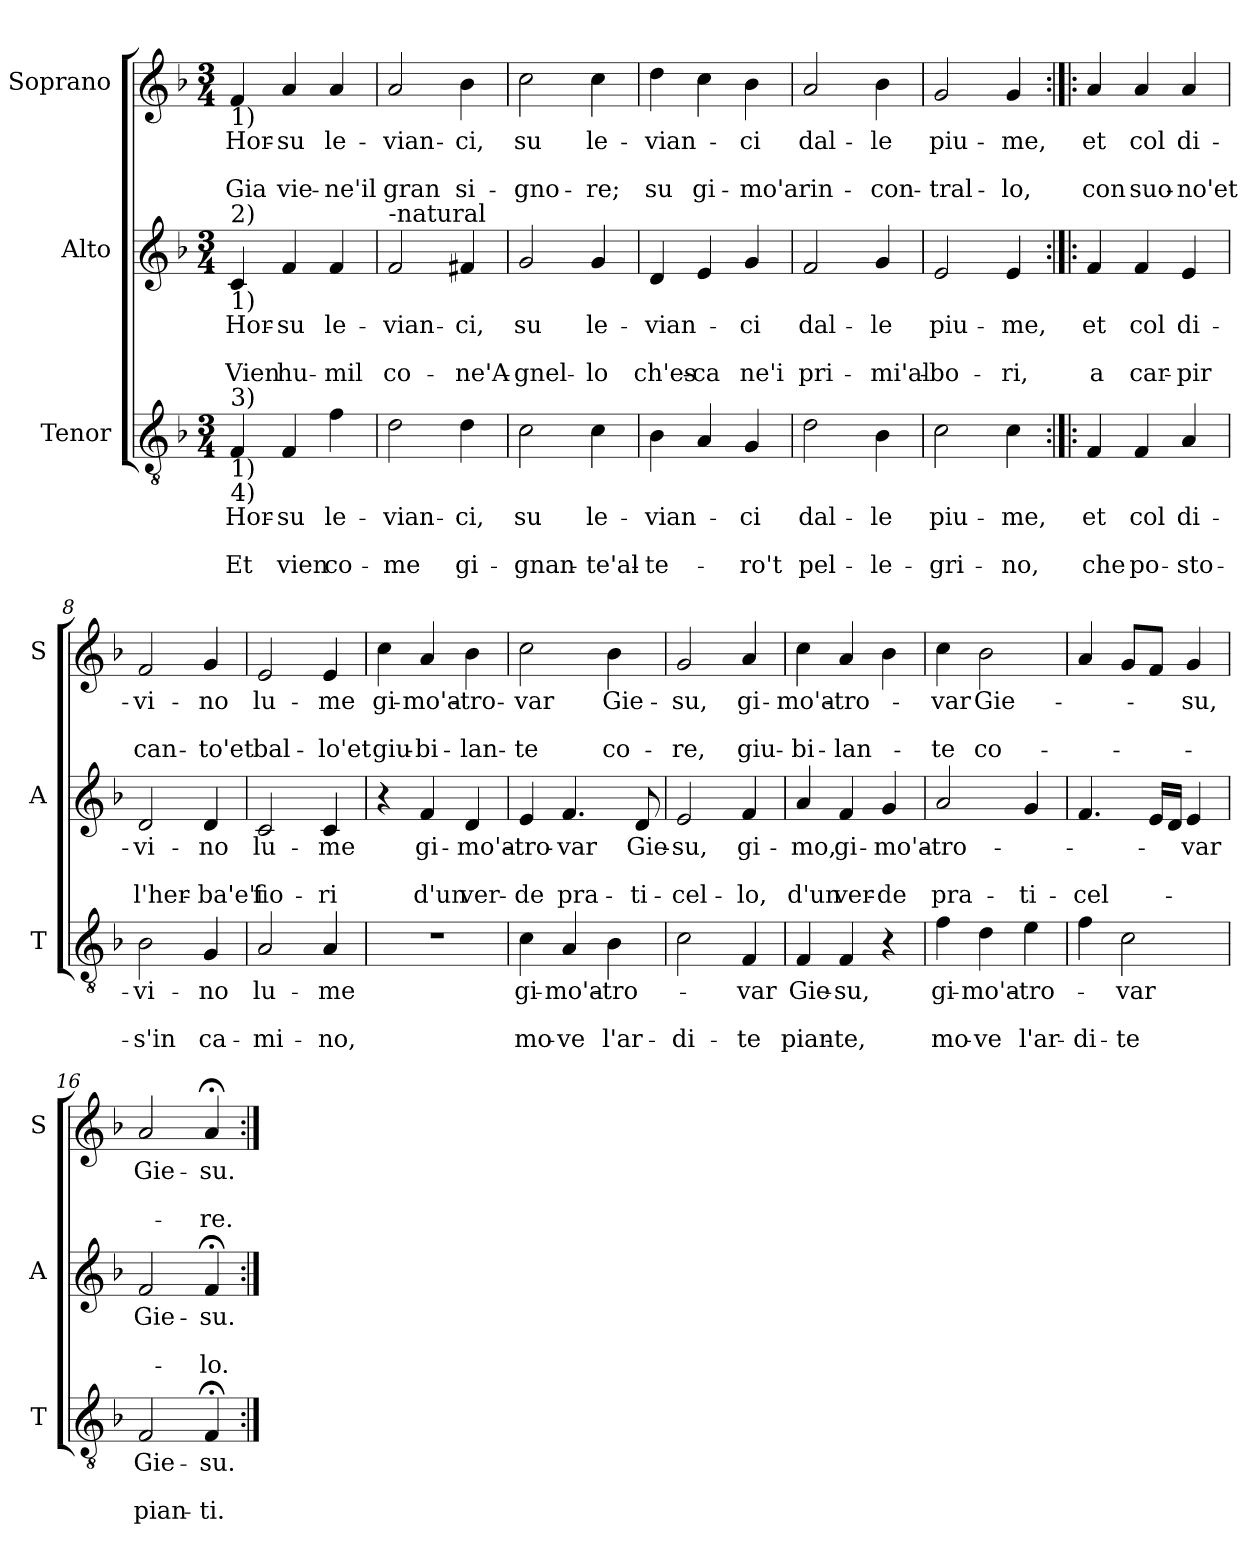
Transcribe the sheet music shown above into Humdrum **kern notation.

**kern	**text	**text	**text	**kern	**text	**text	**text	**kern	**text	**text	**text
*part3	*part3	*part3	*part3	*part2	*part2	*part2	*part2	*part1	*part1	*part1	*part1
*staff3	*staff3	*staff3	*staff3	*staff2	*staff2	*staff2	*staff2	*staff1	*staff1	*staff1	*staff1
*I"Tenor	*	*	*	*I"Alto	*	*	*	*I"Soprano	*	*	*
*I'T	*	*	*	*I'A	*	*	*	*I'S	*	*	*
*clefGv2	*	*	*	*clefG2	*	*	*	*clefG2	*	*	*
*k[b-]	*	*	*	*k[b-]	*	*	*	*k[b-]	*	*	*
*F:	*	*	*	*F:	*	*	*	*F:	*	*	*
*M3/4	*	*	*	*M3/4	*	*	*	*M3/4	*	*	*
=1	=1	=1	=1	=1	=1	=1	=1	=1	=1	=1	=1
!	!	!	!	!	!	!	!	!LO:TX:b:t=1)	!	!	!
!	!	!	!	!LO:TX:a:t=2)	!	!	!	!	!	!	!
!	!	!	!	!LO:TX:b:t=1)	!	!	!	!	!	!	!
!LO:TX:a:t=3)	!	!	!	!	!	!	!	!	!	!	!
!LO:TX:b:t=1)	!	!	!	!	!	!	!	!	!	!	!
!LO:TX:b:t=4)	!	!	!	!	!	!	!	!	!	!	!
!	!LO:LY:b	!	!LO:LY:b	!	!LO:LY:b	!	!LO:LY:b	!	!LO:LY:b	!	!LO:LY:b
4F/	Hor-	.	Et	4c/	Hor-	.	Vien	4f/	Hor-	.	Gia
!	!LO:LY:b	!	!LO:LY:b	!	!LO:LY:b	!	!LO:LY:b	!	!LO:LY:b	!	!LO:LY:b
4F/	-su	.	vien	4f/	-su	.	hu-	4a/	-su	.	vie-
!	!LO:LY:b	!	!LO:LY:b	!	!LO:LY:b	!	!LO:LY:b	!	!LO:LY:b	!	!LO:LY:b
4f\	le-	.	co-	4f/	le-	.	-mil	4a/	le-	.	-ne'il
=2	=2	=2	=2	=2	=2	=2	=2	=2	=2	=2	=2
!	!	!	!	!LO:TX:a:t=-natural	!	!	!	!	!	!	!
!	!LO:LY:b	!	!LO:LY:b	!	!LO:LY:b	!	!LO:LY:b	!	!LO:LY:b	!	!LO:LY:b
2d\	-vian-	.	-me	2f/	-vian-	.	co-	2a/	-vian-	.	gran
!	!LO:LY:b	!	!LO:LY:b	!	!LO:LY:b	!	!LO:LY:b	!	!LO:LY:b	!	!LO:LY:b
4d\	-ci,	.	gi-	4f#X/	-ci,	.	-ne'A-	4b-\	-ci,	.	si-
=3	=3	=3	=3	=3	=3	=3	=3	=3	=3	=3	=3
!	!LO:LY:b	!	!LO:LY:b	!	!LO:LY:b	!	!LO:LY:b	!	!LO:LY:b	!	!LO:LY:b
2c\	su	.	-gnan-	2g/	su	.	-gnel-	2cc\	su	.	-gno-
!	!LO:LY:b	!	!LO:LY:b	!	!LO:LY:b	!	!LO:LY:b	!	!LO:LY:b	!	!LO:LY:b
4c\	le-	.	-te'al-	4g/	le-	.	-lo	4cc\	le-	.	-re;
=4	=4	=4	=4	=4	=4	=4	=4	=4	=4	=4	=4
!	!LO:LY:b	!	!LO:LY:b	!	!LO:LY:b	!	!LO:LY:b	!	!LO:LY:b	!	!LO:LY:b
4B-\	-vian-	.	-te-	4d/	-vian-	.	ch'es-	4dd\	-vian-	.	su
!	!	!	!	!	!	!	!LO:LY:b	!	!	!	!LO:LY:b
4A/	.	.	.	4e/	.	.	-ca	4cc\	.	.	gi-
!	!LO:LY:b	!	!LO:LY:b	!	!LO:LY:b	!	!LO:LY:b	!	!LO:LY:b	!	!LO:LY:b
4G/	-ci	.	-ro't	4g/	-ci	.	ne'i	4b-\	-ci	.	-mo'a
=5	=5	=5	=5	=5	=5	=5	=5	=5	=5	=5	=5
!	!LO:LY:b	!	!LO:LY:b	!	!LO:LY:b	!	!LO:LY:b	!	!LO:LY:b	!	!LO:LY:b
2d\	dal-	.	pel-	2f/	dal-	.	pri-	2a/	dal-	.	rin-
!	!LO:LY:b	!	!LO:LY:b	!	!LO:LY:b	!	!LO:LY:b	!	!LO:LY:b	!	!LO:LY:b
4B-\	-le	.	-le-	4g/	-le	.	-mi'al-	4b-\	-le	.	-con-
!!LO:LB:g=z
=6	=6	=6	=6	=6	=6	=6	=6	=6	=6	=6	=6
!	!LO:LY:b	!	!LO:LY:b	!	!LO:LY:b	!	!LO:LY:b	!	!LO:LY:b	!	!LO:LY:b
2c\	piu-	.	-gri-	2e/	piu-	.	-bo-	2g/	piu-	.	-tral-
!	!LO:LY:b	!	!LO:LY:b	!	!LO:LY:b	!	!LO:LY:b	!	!LO:LY:b	!	!LO:LY:b
4c\	-me,	.	-no,	4e/	-me,	.	-ri,	4g/	-me,	.	-lo,
=7:|!|:	=7:|!|:	=7:|!|:	=7:|!|:	=7:|!|:	=7:|!|:	=7:|!|:	=7:|!|:	=7:|!|:	=7:|!|:	=7:|!|:	=7:|!|:
!	!LO:LY:b	!	!LO:LY:b	!	!LO:LY:b	!	!LO:LY:b	!	!LO:LY:b	!	!LO:LY:b
4F/	et	.	che	4f/	et	.	a	4a/	et	.	con
!	!LO:LY:b	!	!LO:LY:b	!	!LO:LY:b	!	!LO:LY:b	!	!LO:LY:b	!	!LO:LY:b
4F/	col	.	po-	4f/	col	.	car-	4a/	col	.	suo-
!	!LO:LY:b	!	!LO:LY:b	!	!LO:LY:b	!	!LO:LY:b	!	!LO:LY:b	!	!LO:LY:b
4A/	di-	.	-sto-	4e/	di-	.	-pir	4a/	di-	.	-no'et
=8	=8	=8	=8	=8	=8	=8	=8	=8	=8	=8	=8
!	!LO:LY:b	!	!LO:LY:b	!	!LO:LY:b	!	!LO:LY:b	!	!LO:LY:b	!	!LO:LY:b
2B-\	-vi-	.	-s'in	2d/	-vi-	.	l'her-	2f/	-vi-	.	can-
!	!LO:LY:b	!	!LO:LY:b	!	!LO:LY:b	!	!LO:LY:b	!	!LO:LY:b	!	!LO:LY:b
4G/	-no	.	ca-	4d/	-no	.	-ba'e'i	4g/	-no	.	-to'et
=9	=9	=9	=9	=9	=9	=9	=9	=9	=9	=9	=9
!	!LO:LY:b	!	!LO:LY:b	!	!LO:LY:b	!	!LO:LY:b	!	!LO:LY:b	!	!LO:LY:b
2A/	lu-	.	-mi-	2c/	lu-	.	fio-	2e/	lu-	.	bal-
!	!LO:LY:b	!	!LO:LY:b	!	!LO:LY:b	!	!LO:LY:b	!	!LO:LY:b	!	!LO:LY:b
4A/	-me	.	-no,	4c/	-me	.	-ri	4e/	-me	.	-lo'et
=10	=10	=10	=10	=10	=10	=10	=10	=10	=10	=10	=10
!	!	!	!	!	!	!	!	!	!LO:LY:b	!	!LO:LY:b
2.r	.	.	.	4r	.	.	.	4cc\	gi-	.	giu-
!	!	!	!	!	!LO:LY:b	!	!LO:LY:b	!	!LO:LY:b	!	!LO:LY:b
.	.	.	.	4f/	gi-	.	d'un	4a/	-mo'a-	.	-bi-
!	!	!	!	!	!LO:LY:b	!	!LO:LY:b	!	!LO:LY:b	!	!LO:LY:b
.	.	.	.	4d/	-mo'a-	.	ver-	4b-\	-tro-	.	-lan-
!!LO:PB:g=z
=11	=11	=11	=11	=11	=11	=11	=11	=11	=11	=11	=11
!	!LO:LY:b	!	!LO:LY:b	!	!LO:LY:b	!	!LO:LY:b	!	!LO:LY:b	!	!LO:LY:b
4c\	gi-	.	mo-	4e/	-tro-	.	-de	2cc\	-var	.	-te
!	!LO:LY:b	!	!LO:LY:b	!	!LO:LY:b	!	!LO:LY:b	!	!	!	!
4A/	-mo'a-	.	-ve	4.f/	-var	.	pra-	.	.	.	.
!	!LO:LY:b	!	!LO:LY:b	!	!	!	!	!	!LO:LY:b	!	!LO:LY:b
4B-\	-tro-	.	l'ar-	.	.	.	.	4b-\	Gie-	.	co-
!	!	!	!	!	!LO:LY:b	!	!LO:LY:b	!	!	!	!
.	.	.	.	8d/	Gie-	.	-ti-	.	.	.	.
=12	=12	=12	=12	=12	=12	=12	=12	=12	=12	=12	=12
!	!	!	!LO:LY:b	!	!LO:LY:b	!	!LO:LY:b	!	!LO:LY:b	!	!LO:LY:b
2c\	.	.	-di-	2e/	-su,	.	-cel-	2g/	-su,	.	-re,
!	!LO:LY:b	!	!LO:LY:b	!	!LO:LY:b	!	!LO:LY:b	!	!LO:LY:b	!	!LO:LY:b
4F/	-var	.	-te	4f/	gi-	.	-lo,	4a/	gi-	.	giu-
=13	=13	=13	=13	=13	=13	=13	=13	=13	=13	=13	=13
!	!LO:LY:b	!	!LO:LY:b	!	!LO:LY:b	!	!LO:LY:b	!	!LO:LY:b	!	!LO:LY:b
4F/	Gie-	.	pian-	4a/	-mo,	.	d'un	4cc\	-mo'a-	.	-bi-
!	!LO:LY:b	!	!LO:LY:b	!	!LO:LY:b	!	!LO:LY:b	!	!LO:LY:b	!	!LO:LY:b
4F/	-su,	.	-te,	4f/	gi-	.	ver-	4a/	-tro-	.	-lan-
!	!	!	!	!	!LO:LY:b	!	!LO:LY:b	!	!	!	!
4r	.	.	.	4g/	-mo'a-	.	-de	4b-\	.	.	.
=14	=14	=14	=14	=14	=14	=14	=14	=14	=14	=14	=14
!	!LO:LY:b	!	!LO:LY:b	!	!LO:LY:b	!	!LO:LY:b	!	!LO:LY:b	!	!LO:LY:b
4f\	gi-	.	mo-	2a/	-tro-	.	pra-	4cc\	-var	.	-te
!	!LO:LY:b	!	!LO:LY:b	!	!	!	!	!	!LO:LY:b	!	!LO:LY:b
4d\	-mo'a-	.	-ve	.	.	.	.	2b-\	Gie-	.	co-
!	!LO:LY:b	!	!LO:LY:b	!	!	!	!LO:LY:b	!	!	!	!
4e\	-tro-	.	l'ar-	4g/	.	.	-ti-	.	.	.	.
=15	=15	=15	=15	=15	=15	=15	=15	=15	=15	=15	=15
!	!	!	!LO:LY:b	!	!	!	!LO:LY:b	!	!	!	!
4f\	.	.	-di-	4.f/	.	.	-cel-	4a/	.	.	.
!	!LO:LY:b	!	!LO:LY:b	!	!	!	!	!	!	!	!
2c\	-var	.	-te	.	.	.	.	8g/L	.	.	.
.	.	.	.	16e/LL	.	.	.	8f/J	.	.	.
.	.	.	.	16d/JJ	.	.	.	.	.	.	.
!	!	!	!	!	!LO:LY:b	!	!	!	!LO:LY:b	!	!
.	.	.	.	4e/	-var	.	.	4g/	-su,	.	.
=16	=16	=16	=16	=16	=16	=16	=16	=16	=16	=16	=16
!	!LO:LY:b	!	!LO:LY:b	!	!LO:LY:b	!	!	!	!LO:LY:b	!	!
2F/	Gie-	.	pian-	2f/	Gie-	.	.	2a/	Gie-	.	.
!	!LO:LY:b	!	!LO:LY:b	!	!LO:LY:b	!	!LO:LY:b	!	!LO:LY:b	!	!LO:LY:b
4F;</	-su.	.	-ti.	4f;</	-su.	.	-lo.	4a;</	-su.	.	-re.
=:|!	=:|!	=:|!	=:|!	=:|!	=:|!	=:|!	=:|!	=:|!	=:|!	=:|!	=:|!
*-	*-	*-	*-	*-	*-	*-	*-	*-	*-	*-	*-
